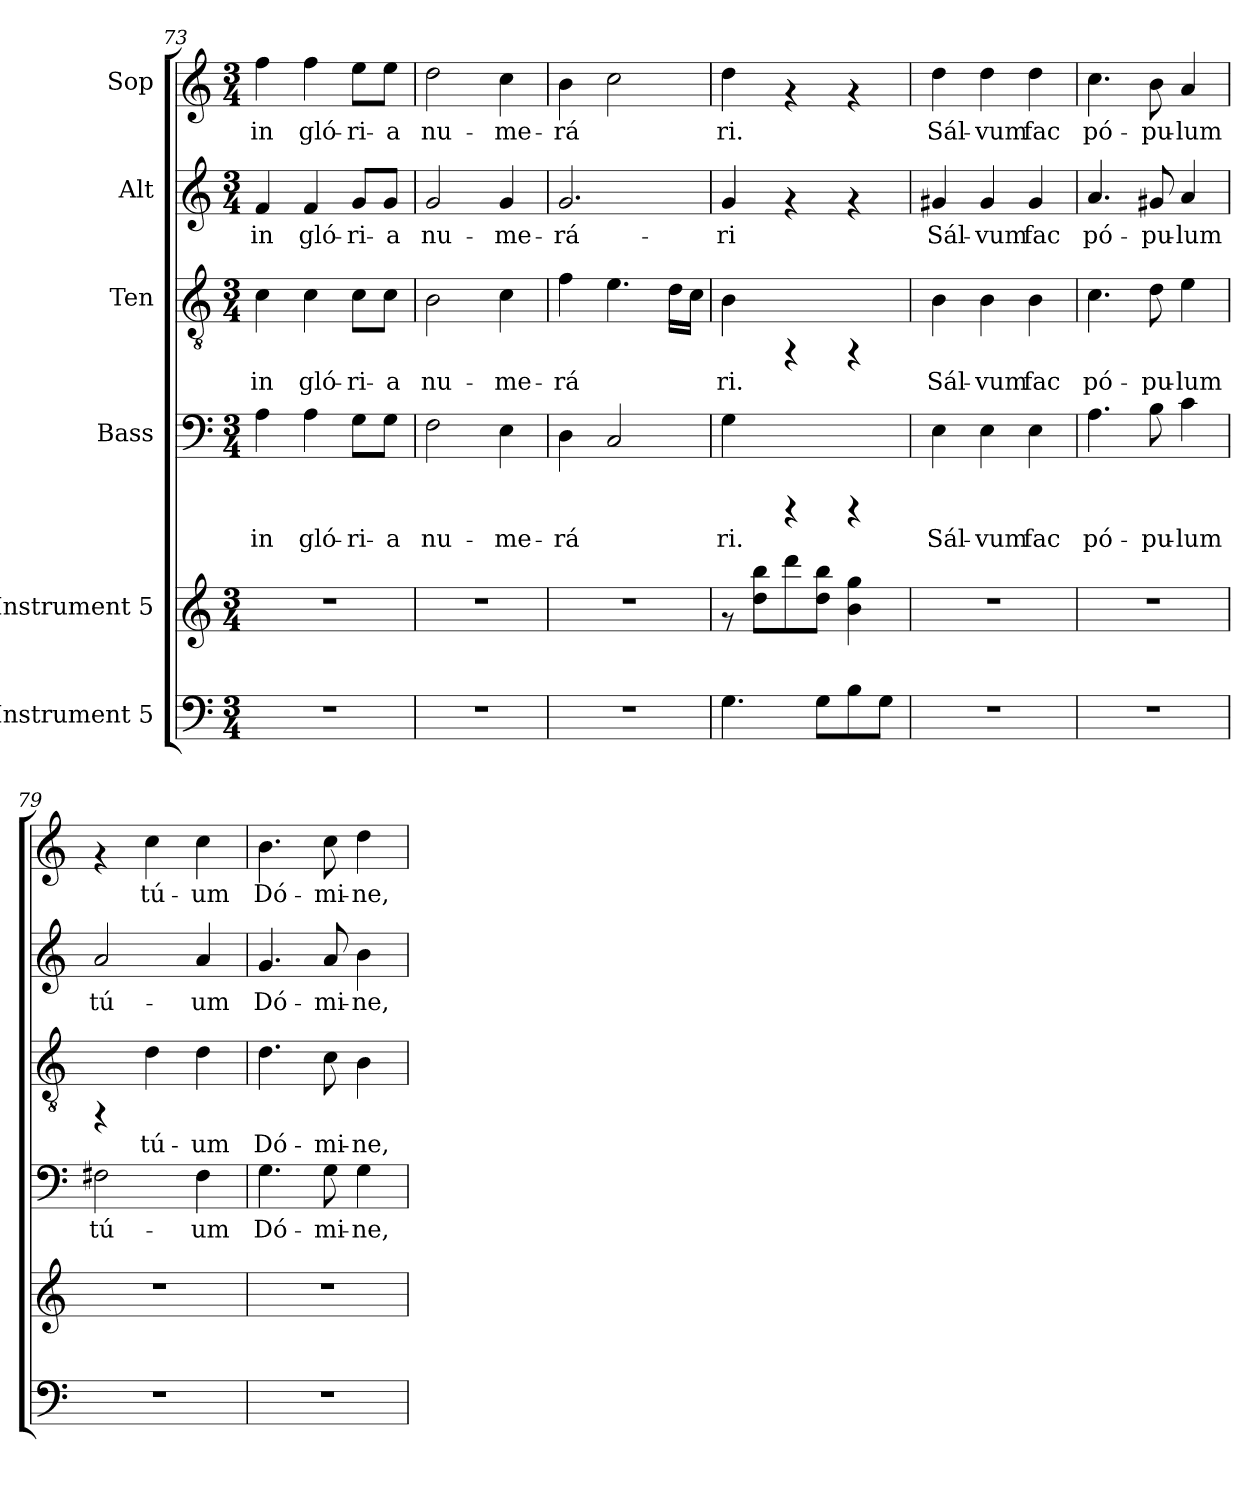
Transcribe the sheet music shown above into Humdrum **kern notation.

**kern	**kern	**kern	**text	**kern	**text	**kern	**text	**kern	**text
*part6	*part5	*part4	*part4	*part3	*part3	*part2	*part2	*part1	*part1
*staff6	*staff5	*staff4	*staff4	*staff3	*staff3	*staff2	*staff2	*staff1	*staff1
*I"Instrument 5	*I"Instrument 5	*I"Bass	*	*I"Ten	*	*I"Alt	*	*I"Sop	*
*clefF4	*clefG2	*clefF4	*	*clefGv2	*	*clefG2	*	*clefG2	*
*k[]	*k[]	*k[]	*	*k[]	*	*k[]	*	*k[]	*
*C:	*C:	*C:	*	*C:	*	*C:	*	*C:	*
*M3/4	*M3/4	*M3/4	*	*M3/4	*	*M3/4	*	*M3/4	*
=73	=73	=73	=73	=73	=73	=73	=73	=73	=73
!	!	!	!LO:LY:b:cj	!	!LO:LY:b:cj	!	!LO:LY:b:cj	!	!LO:LY:b:cj
2.r	2.r	4A\	in	4c\	in	4f/	in	4ff\	in
!	!	!	!LO:LY:b:cj	!	!LO:LY:b:cj	!	!LO:LY:b:cj	!	!LO:LY:b:cj
.	.	4A\	gló-	4c\	gló-	4f/	gló-	4ff\	gló-
!	!	!	!LO:LY:b:cj	!	!LO:LY:b:cj	!	!LO:LY:b:cj	!	!LO:LY:b:cj
.	.	8G\L	-ri-	8c\L	-ri-	8g/L	-ri-	8ee\L	-ri-
!	!	!	!LO:LY:b:cj	!	!LO:LY:b:cj	!	!LO:LY:b:cj	!	!LO:LY:b:cj
.	.	8G\J	-a	8c\J	-a	8g/J	-a	8ee\J	-a
=74	=74	=74	=74	=74	=74	=74	=74	=74	=74
!	!	!	!LO:LY:b:cj	!	!LO:LY:b:cj	!	!LO:LY:b:cj	!	!LO:LY:b:cj
2.r	2.r	2F\	nu-	2B\	nu-	2g/	nu-	2dd\	nu-
!	!	!	!LO:LY:b:cj	!	!LO:LY:b:cj	!	!LO:LY:b:cj	!	!LO:LY:b:cj
.	.	4E\	-me-	4c\	-me-	4g/	-me-	4cc\	-me-
=75	=75	=75	=75	=75	=75	=75	=75	=75	=75
!	!	!	!LO:LY:b:cj	!	!LO:LY:b:cj	!	!LO:LY:b:cj	!	!LO:LY:b:cj
2.r	2.r	4D\	-rá-	4f\	-rá-	2.g/	-rá-	4b\	-rá-
!	!	!	!LO:LY:b:cj	!	!LO:LY:b:cj	!	!	!	!LO:LY:b:cj
.	.	2C/	--	4.e\	--	.	.	2cc\	--
!	!	!	!	!	!LO:LY:b:cj	!	!	!	!
.	.	.	.	16d\L	--	.	.	.	.
!	!	!	!	!	!LO:LY:b:cj	!	!	!	!
.	.	.	.	16c\J	--	.	.	.	.
=76	=76	=76	=76	=76	=76	=76	=76	=76	=76
!	!	!	!LO:LY:b:cj	!	!LO:LY:b:cj	!	!LO:LY:b:cj	!	!LO:LY:b:cj
4.G\	8rf	4G\	-ri.	4B\	-ri.	4g/	-ri	4dd\	-ri.
.	8dd\ 8bb\L	.	.	.	.	.	.	.	.
.	8ddd\	4rCCC	.	4rFF	.	4rf	.	4rf	.
8G\L	8dd\ 8bb\J	.	.	.	.	.	.	.	.
8B\	4gg\ 4b\	4rCCC	.	4rFF	.	4rf	.	4rf	.
8G\J	.	.	.	.	.	.	.	.	.
!!LO:PB:g=z
=77	=77	=77	=77	=77	=77	=77	=77	=77	=77
!	!	!	!LO:LY:b:cj	!	!LO:LY:b:cj	!	!LO:LY:b:cj	!	!LO:LY:b:cj
2.r	2.r	4E\	Sál-	4B\	Sál-	4g#X/	Sál-	4dd\	Sál-
!	!	!	!LO:LY:b:cj	!	!LO:LY:b:cj	!	!LO:LY:b:cj	!	!LO:LY:b:cj
.	.	4E\	-vum	4B\	-vum	4g#/	-vum	4dd\	-vum
!	!	!	!LO:LY:b:cj	!	!LO:LY:b:cj	!	!LO:LY:b:cj	!	!LO:LY:b:cj
.	.	4E\	fac	4B\	fac	4g#/	fac	4dd\	fac
=78	=78	=78	=78	=78	=78	=78	=78	=78	=78
!	!	!	!LO:LY:b:cj	!	!LO:LY:b:cj	!	!LO:LY:b:cj	!	!LO:LY:b:cj
2.r	2.r	4.A\	pó-	4.c\	pó-	4.a/	pó-	4.cc\	pó-
!	!	!	!LO:LY:b:cj	!	!LO:LY:b:cj	!	!LO:LY:b:cj	!	!LO:LY:b:cj
.	.	8B\	-pu-	8d\	-pu-	8g#X/	-pu-	8b\	-pu-
!	!	!	!LO:LY:b:cj	!	!LO:LY:b:cj	!	!LO:LY:b:cj	!	!LO:LY:b:cj
.	.	4c\	-lum	4e\	-lum	4a/	-lum	4a/	-lum
=79	=79	=79	=79	=79	=79	=79	=79	=79	=79
!	!	!	!LO:LY:b:cj	!	!	!	!LO:LY:b:cj	!	!
2.r	2.r	2F#X\	tú-	4rFF	.	2a/	tú-	4rf	.
!	!	!	!	!	!LO:LY:b:cj	!	!	!	!LO:LY:b:cj
.	.	.	.	4d\	tú-	.	.	4cc\	tú-
!	!	!	!LO:LY:b:cj	!	!LO:LY:b:cj	!	!LO:LY:b:cj	!	!LO:LY:b:cj
.	.	4F#\	-um	4d\	-um	4a/	-um	4cc\	-um
=80	=80	=80	=80	=80	=80	=80	=80	=80	=80
!	!	!	!LO:LY:b:cj	!	!LO:LY:b:cj	!	!LO:LY:b:cj	!	!LO:LY:b:cj
2.r	2.r	4.G\	Dó-	4.d\	Dó-	4.g/	Dó-	4.b\	Dó-
!	!	!	!LO:LY:b:cj	!	!LO:LY:b:cj	!	!LO:LY:b:cj	!	!LO:LY:b:cj
.	.	8G\	-mi-	8c\	-mi-	8a/	-mi-	8cc\	-mi-
!	!	!	!LO:LY:b:cj	!	!LO:LY:b:cj	!	!LO:LY:b:cj	!	!LO:LY:b:cj
.	.	4G\	-ne,	4B\	-ne,	4b\	-ne,	4dd\	-ne,
=	=	=	=	=	=	=	=	=	=
*-	*-	*-	*-	*-	*-	*-	*-	*-	*-
